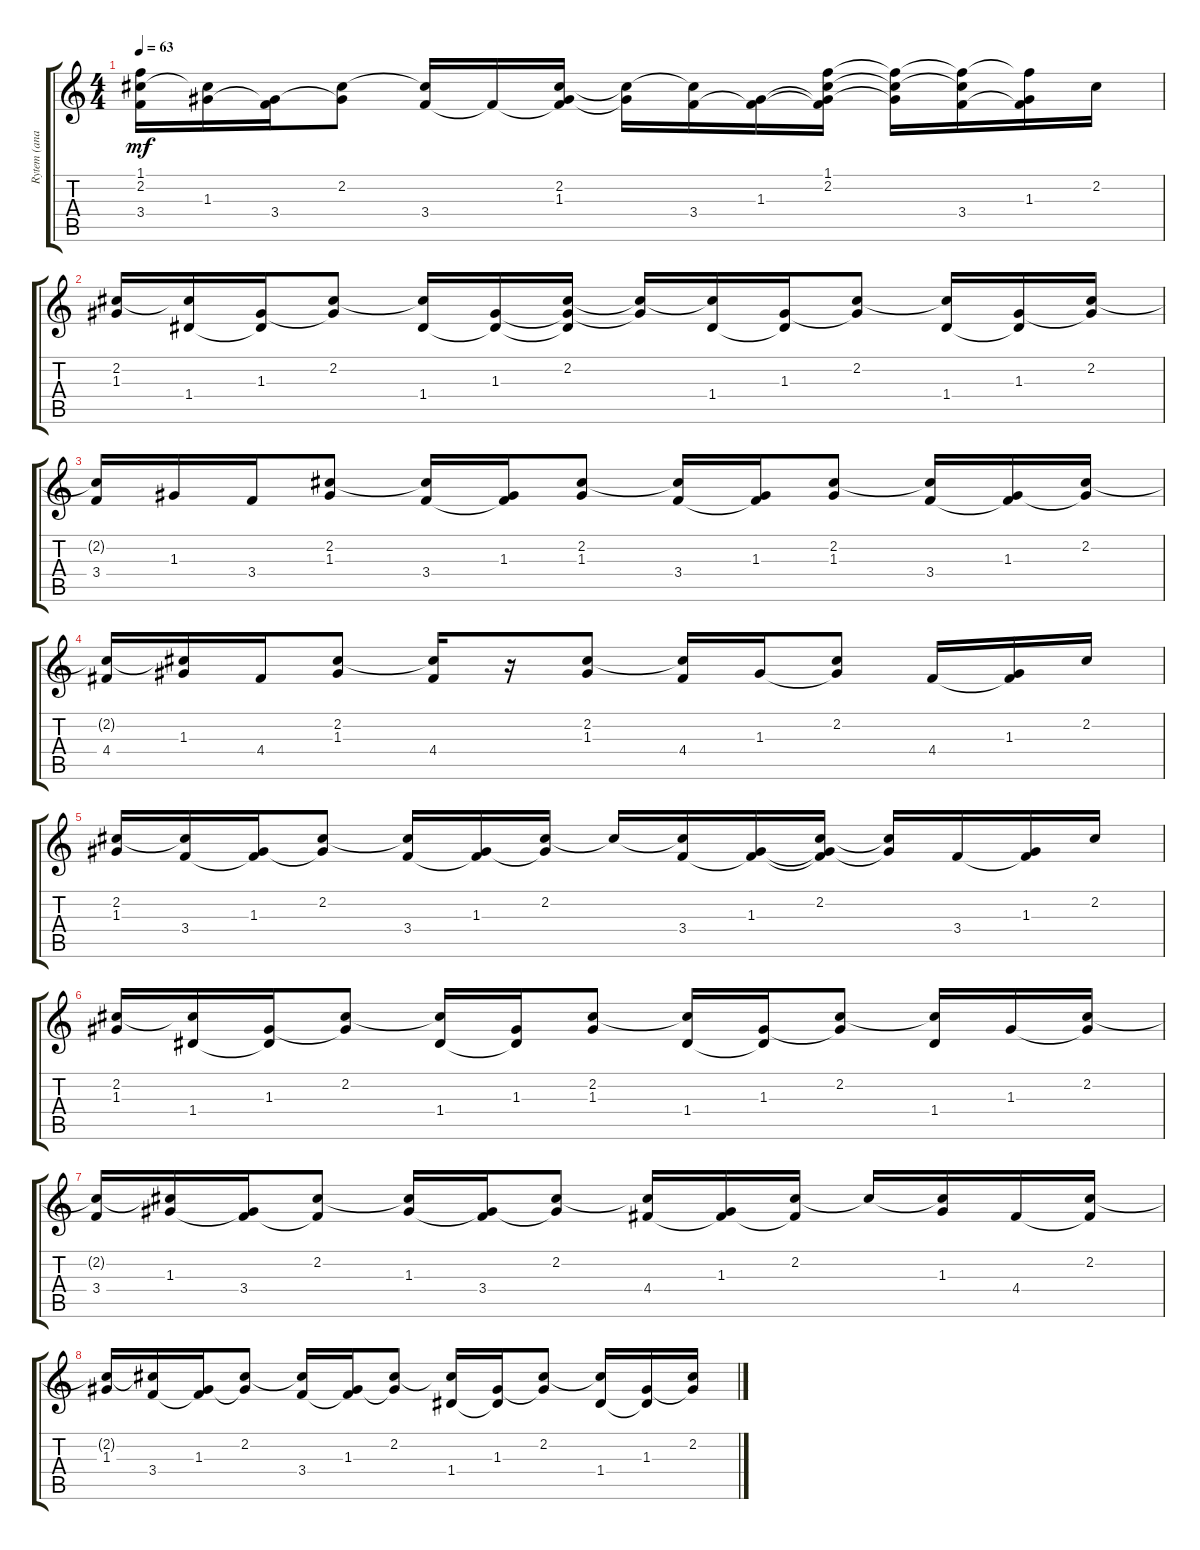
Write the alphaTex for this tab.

\track ("Rytem" "Rytem (ana") {instrument electricguitarclean}
\staff {score tabs}
\tuning (E4 B3 G3 D3 A2 E2) {hide}
\ts (4 4)
\tempo 63
\clef g2
\ks c
(1.1{t} 2.2{t} 3.4).16{dy mf} (2.2{t} 1.3).16 (1.3{t} 3.4).16 (2.2 1.3{t}).8 (2.2{t} 3.4).16 3.4{t}.16 (2.2 1.3 3.4{t}).16 (2.2{t} 1.3{t}).16 (2.2{t} 3.4).16 (1.3 3.4{t}).16 (1.1 2.2 1.3{t} 3.4{t}).16 (1.1{t} 2.2{t} 1.3{t}).16 (1.1{t} 2.2{t} 3.4).16 (1.1{t} 1.3 3.4{t}).16 2.2.16 |
(2.2 1.3).16 (2.2{t} 1.4).16 (1.3 1.4{t}).16 (2.2 1.3{t}).8 (2.2{t} 1.4).16 (1.3 1.4{t}).16 (2.2 1.3{t} 1.4{t}).16 (2.2{t} 1.3{t}).16 (2.2{t} 1.4).16 (1.3 1.4{t}).16 (2.2 1.3{t}).8 (2.2{t} 1.4).16 (1.3 1.4{t}).16 (2.2 1.3{t}).16 |
(2.2{t} 3.4).16 1.3.16 3.4.16 (2.2 1.3).8 (2.2{t} 3.4).16 (1.3 3.4{t}).16 (2.2 1.3).8 (2.2{t} 3.4).16 (1.3 3.4{t}).16 (2.2 1.3).8 (2.2{t} 3.4).16 (1.3 3.4{t}).16 (2.2 1.3{t}).16 |
(2.2{t} 4.4).16 (2.2{t} 1.3).16 4.4.16 (2.2 1.3).8 (2.2{t} 4.4).16 r.16 (2.2 1.3).8 (2.2{t} 4.4).16 1.3.16 (2.2 1.3{t}).8 4.4.16 (1.3 4.4{t}).16 2.2.16 |
(2.2 1.3).16 (2.2{t} 3.4).16 (1.3 3.4{t}).16 (2.2 1.3{t}).8 (2.2{t} 3.4).16 (1.3 3.4{t}).16 (2.2 1.3{t}).16 2.2{t}.16 (2.2{t} 3.4).16 (1.3 3.4{t}).16 (2.2 1.3{t} 3.4{t}).16 (2.2{t} 1.3{t}).16 3.4.16 (1.3 3.4{t}).16 2.2.16 |
(2.2 1.3).16 (2.2{t} 1.4).16 (1.3 1.4{t}).16 (2.2 1.3{t}).8 (2.2{t} 1.4).16 (1.3 1.4{t}).16 (2.2 1.3).8 (2.2{t} 1.4).16 (1.3 1.4{t}).16 (2.2 1.3{t}).8 (2.2{t} 1.4).16 1.3.16 (2.2 1.3{t}).16 |
(2.2{t} 3.4).16 (2.2{t} 1.3).16 (1.3{t} 3.4).16 (2.2 3.4{t}).8 (2.2{t} 1.3).16 (1.3{t} 3.4).16 (2.2 1.3{t}).8 (2.2{t} 4.4).16 (1.3 4.4{t}).16 (2.2 4.4{t}).16 2.2{t}.16 (2.2{t} 1.3).16 4.4.16 (2.2 4.4{t}).16 |
(2.2{t} 1.3).16 (2.2{t} 3.4).16 (1.3 3.4{t}).16 (2.2 1.3{t}).8 (2.2{t} 3.4).16 (1.3 3.4{t}).16 (2.2 1.3{t}).8 (2.2{t} 1.4).16 (1.3 1.4{t}).16 (2.2 1.3{t}).8 (2.2{t} 1.4).16 (1.3 1.4{t}).16 (2.2 1.3{t}).16
